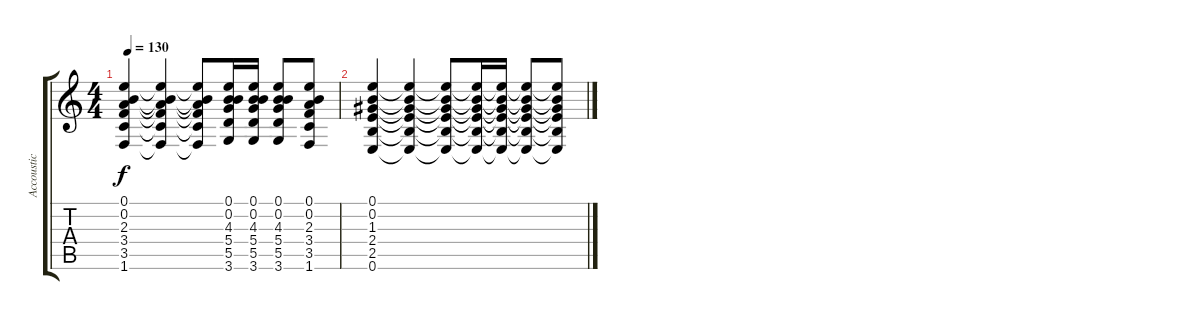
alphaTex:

\track ("Accoustic Rythm Guitar " "Accoustic ") {instrument acousticguitarnylon}
\staff {score tabs}
\tuning (E4 B3 G3 D3 A2 E2) {hide}
\ts (4 4)
\tempo 130
\clef g2
\ks c
(0.1 0.2 2.3 3.4 3.5 1.6).4{dy f} (0.1{t} 0.2{t} 2.3{t} 3.4{t} 3.5{t} 1.6{t}).4 (0.1{t} 0.2{t} 2.3{t} 3.4{t} 3.5{t} 1.6{t}).8 (0.1 0.2 4.3 5.4 5.5 3.6).16 (0.1 0.2 4.3 5.4 5.5 3.6).16 (0.1 0.2 4.3 5.4 5.5 3.6).8 (0.1 0.2 2.3 3.4 3.5 1.6).8 |
(0.1 0.2 1.3 2.4 2.5 0.6).4 (0.1{t} 0.2{t} 1.3{t} 2.4{t} 2.5{t} 0.6{t}).4 (0.1{t} 0.2{t} 1.3{t} 2.4{t} 2.5{t} 0.6{t}).8 (0.1{t} 0.2{t} 1.3{t} 2.4{t} 2.5{t} 0.6{t}).16 (0.1{t} 0.2{t} 1.3{t} 2.4{t} 2.5{t} 0.6{t}).16 (0.1{t} 0.2{t} 1.3{t} 2.4{t} 2.5{t} 0.6{t}).8 (0.1{t} 0.2{t} 1.3{t} 2.4{t} 2.5{t} 0.6{t}).8
